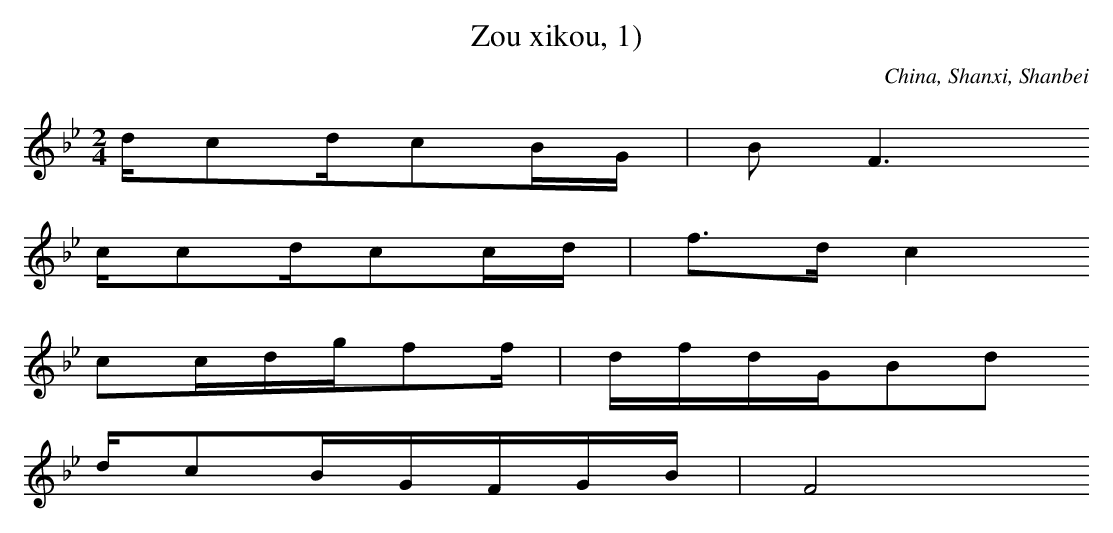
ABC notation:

X:1
T: Zou xikou, 1)
O: China, Shanxi, Shanbei
M: 2/4
L: 1/16
K: Bb
dc2dc2BG | B2F6
cc2dc2cd | f3dc4
c2cdgf2f | dfdGB2d2
dc2BGFGB | F8
